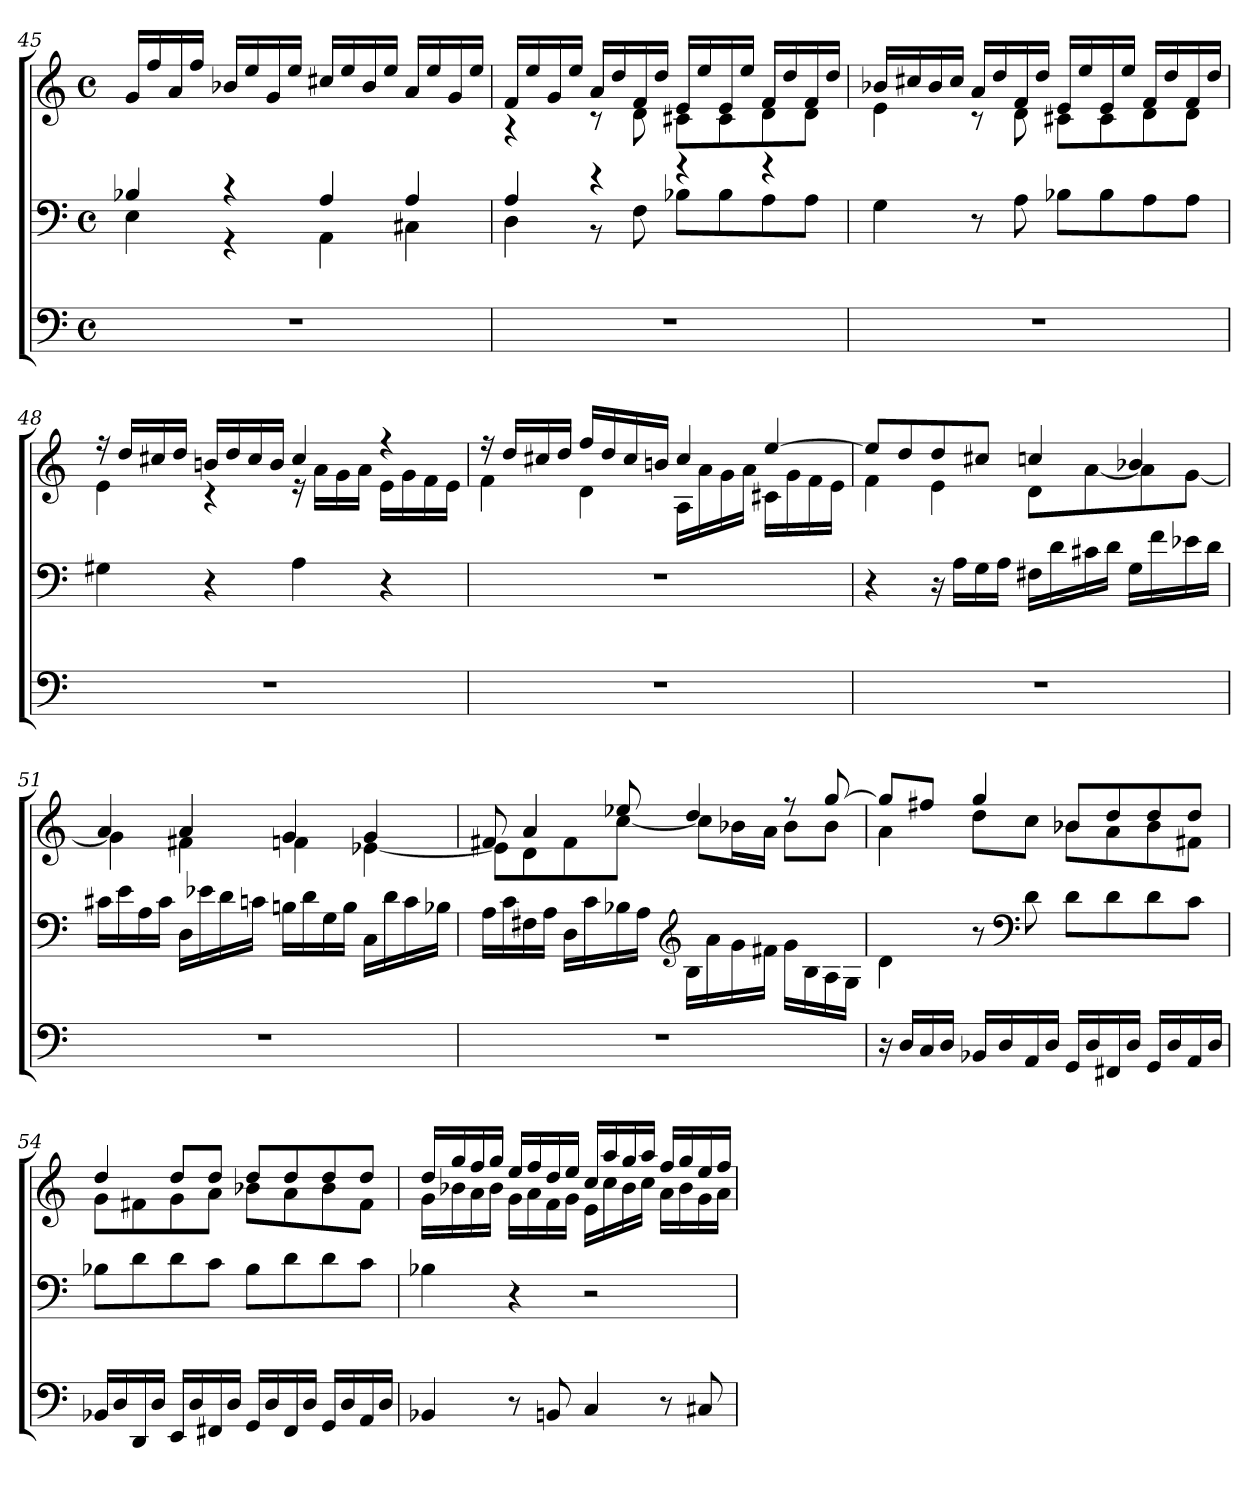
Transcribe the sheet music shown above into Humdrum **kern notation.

**kern	**kern	**kern
*part3	*part2	*part1
*staff3	*staff2	*staff1
*clefF4	*clefF4	*clefG2
*M4/4	*M4/4	*M4/4
*met(c)	*met(c)	*met(c)
=45	=45	=45
*	*^	*
1r	4B-/	4E\	16g/LL
.	.	.	16ff/
.	.	.	16a/
.	.	.	16ff/JJ
.	4r	4r	16b-/LL
.	.	.	16ee/
.	.	.	16g/
.	.	.	16ee/JJ
.	4A/	4AA\	16cc#X/LL
.	.	.	16ee/
.	.	.	16b-/
.	.	.	16ee/JJ
.	4A/	4C#X\	16a/LL
.	.	.	16ee/
.	.	.	16g/
.	.	.	16ee/JJ
!!LO:LB:g=z
=46	=46	=46	=46
*	*	*	*^
1r	4A/	4D\	16f/LL	4r
.	.	.	16ee/	.
.	.	.	16g/	.
.	.	.	16ee/JJ	.
.	4r	8r	16a/LL	8r
.	.	.	16dd/	.
.	.	8F\	16f/	8d\
.	.	.	16dd/JJ	.
.	4r	8B-\L	16e/LL	8c#X\L
.	.	.	16ee/	.
.	.	8B-\	16e/	8c#\
.	.	.	16ee/JJ	.
.	4r	8A\	16f/LL	8d\
.	.	.	16dd/	.
.	.	8A\J	16f/	8d\J
.	.	.	16dd/JJ	.
*	*v	*v	*	*
=47	=47	=47	=47
1r	4G\	16b-/LL	4e\
.	.	16cc#X/	.
.	.	16b-/	.
.	.	16cc#/JJ	.
.	8r	16a/LL	8r
.	.	16dd/	.
.	8A\	16f/	8d\
.	.	16dd/JJ	.
.	8B-\L	16e/LL	8c#X\L
.	.	16ee/	.
.	8B-\	16e/	8c#\
.	.	16ee/JJ	.
.	8A\	16f/LL	8d\
.	.	16dd/	.
.	8A\J	16f/	8d\J
.	.	16dd/JJ	.
=48	=48	=48	=48
1r	4G#X\	16r	4e\
.	.	16dd/LL	.
.	.	16cc#X/	.
.	.	16dd/JJ	.
.	4r	16bn/LL	4r
.	.	16dd/	.
.	.	16cc#/	.
.	.	16b/JJ	.
.	4A\	4cc#/	16r
.	.	.	16a\LL
.	.	.	16g\
.	.	.	16a\JJ
.	4r	4r	16e\LL
.	.	.	16g\
.	.	.	16f\
.	.	.	16e\JJ
!!LO:LB:g=z	!!
=49	=49	=49	=49
1r	1r	16r	4f\
.	.	16dd/LL	.
.	.	16cc#X/	.
.	.	16dd/JJ	.
.	.	16ff/LL	4d\
.	.	16dd/	.
.	.	16cc#/	.
.	.	16bn/JJ	.
.	.	4cc#/	16A\LL
.	.	.	16a\
.	.	.	16g\
.	.	.	16a\JJ
.	.	[4ee/	16c#X\LL
.	.	.	16g\
.	.	.	16f\
.	.	.	16e\JJ
=50	=50	=50	=50
1r	4r	8ee/L]	4f\
.	.	8dd/	.
.	16r	8dd/	4e\
.	16A\LL	.	.
.	16G\	8cc#X/J	.
.	16A\JJ	.	.
.	16F#X\LL	4ccn/	8d\L
.	16d\	.	.
.	16c#X\	.	[8a\
.	16d\JJ	.	.
.	16G\LL	4b-/	8a\]
.	16f\	.	.
.	16e-X\	.	[8g\J
.	16d\JJ	.	.
=51	=51	=51	=51
1r	16c#X\LL	4a/	4g\]
.	16e\	.	.
.	16A\	.	.
.	16c#\JJ	.	.
.	16D\LL	4a/	4f#X\
.	16e-X\	.	.
.	16d\	.	.
.	16cn\JJ	.	.
.	16Bn\LL	4g/	4fn\
.	16d\	.	.
.	16G\	.	.
.	16B\JJ	.	.
.	16C\LL	4g/	[4e-X\
.	16d\	.	.
.	16c\	.	.
.	16B-X\JJ	.	.
=52	=52	=52	=52
1r	16A\LL	8f#X/	8e-\L]
.	16c\	.	.
.	16F#X\	4a/	8d\
.	16A\JJ	.	.
.	16D\LL	.	8f#\
.	16c\	.	.
.	16B-\	8ee-X/	[8cc\J
.	16A\JJ	.	.
*	*clefG2	*	*
.	16B-\LL	4dd/	8cc\L]
.	16a\	.	.
.	16g\	.	16b-\L
.	16f#X\JJ	.	16a\JJ
.	16g\LL	8r	8b-\L
.	16B-\	.	.
.	16A\	[8gg/	8b-\J
.	16G\JJ	.	.
=53	=53	=53	=53
16r	4d\	8gg/L]	4a\
16D/LL	.	.	.
16C/	.	8ff#X/J	.
16D/JJ	.	.	.
16BB-/LL	8r	4gg/	8dd\L
16D/	.	.	.
*	*clefF4	*	*
16AA/	8d\	.	8cc\J
16D/JJ	.	.	.
16GG/LL	8d\L	8b-/L	8b-\L
16D/	.	.	.
16FF#X/	8d\	8dd/	8a\
16D/JJ	.	.	.
16GG/LL	8d\	8dd/	8b-\
16D/	.	.	.
16AA/	8c\J	8dd/J	8f#X\J
16D/JJ	.	.	.
=54	=54	=54	=54
16BB-/LL	8B-\L	4dd/	8g\L
16D/	.	.	.
16DD/	8d\	.	8f#X\
16D/JJ	.	.	.
16EE/LL	8d\	8dd/L	8g\
16D/	.	.	.
16FF#X/	8c\J	8dd/J	8a\J
16D/JJ	.	.	.
16GG/LL	8B-\L	8dd/L	8b-\L
16D/	.	.	.
16FF#/	8d\	8dd/	8a\
16D/JJ	.	.	.
16GG/LL	8d\	8dd/	8b-\
16D/	.	.	.
16AA/	8c\J	8dd/J	8f#\J
16D/JJ	.	.	.
=55	=55	=55	=55
4BB-/	4B-\	16dd/LL	16g\LL
.	.	16gg/	16b-\
.	.	16ff/	16a\
.	.	16gg/JJ	16b-\JJ
8r	4r	16ee/LL	16g\LL
.	.	16ff/	16a\
8BBn/	.	16dd/	16f\
.	.	16ee/JJ	16g\JJ
4C/	2r	16cc/LL	16e\LL
.	.	16aa/	16cc\
.	.	16gg/	16b-\
.	.	16aa/JJ	16cc\JJ
8r	.	16ff/LL	16a\LL
.	.	16gg/	16b-\
8C#X/	.	16ee/	16g\
.	.	16ff/JJ	16a\JJ
*	*	*v	*v
=	=	=
*-	*-	*-
